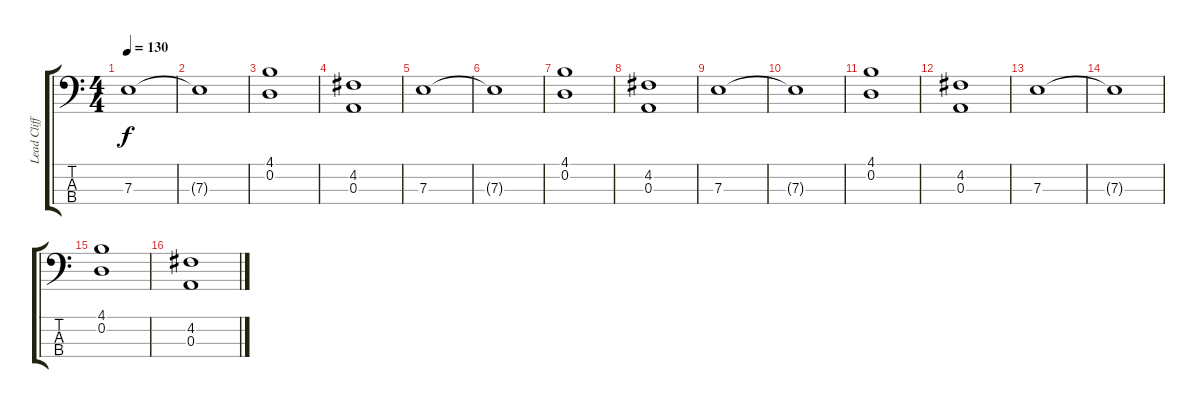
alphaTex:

\track ("Lead Cliff I" "Lead Cliff") {instrument electricbassfinger}
\staff {score tabs}
\tuning (G2 D2 A1 E1) {hide}
\ts (4 4)
\tempo 130
\clef f4
\ks c
7.3.1{dy f volume 0 instrument lead1square} |
7.3{t}.1{volume 1} |
(4.1 0.2).1 |
(4.2 0.3).1{volume 2} |
7.3.1{instrument lead1square} |
7.3{t}.1 |
(4.1 0.2).1{volume 3} |
(4.2 0.3).1 |
7.3.1{instrument lead1square} |
7.3{t}.1{volume 4} |
(4.1 0.2).1 |
(4.2 0.3).1 |
7.3.1{volume 7 instrument lead1square} |
7.3{t}.1 |
(4.1 0.2).1{volume 8} |
(4.2 0.3).1
